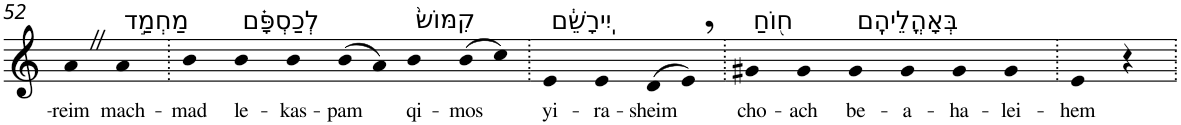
**kern	**text
*part1	*part1
*staff1	*staff1
*I"Piano	*
*I'Pno	*
!!LO:PB:g=z
*clefG2	*
*k[]	*
=52	=52
!	!LO:LY:b
4aZ	-reim
!LO:TX:a:t=מַחְמַ֣ד	!
!	!LO:LY:b
4a	mach-
=53.	=53.
!	!LO:LY:b
4b	-mad
!LO:TX:a:t=לְכַסְפָּ֗ם	!
!	!LO:LY:b
4b	le-
!	!LO:LY:b
4b	-kas-
!	!LO:LY:b
(>8b	-pam
8a)	.
!LO:TX:a:t=קִמּוֹשׂ֙	!
!	!LO:LY:b
4b	qi-
!	!LO:LY:b
(>8b	-mos
8cc)	.
=54.	=54.
!LO:TX:a:t=יִֽירָשֵׁ֔ם	!
!	!LO:LY:b
4e	yi-
!	!LO:LY:b
4e	-ra-
!	!LO:LY:b
(>8d	-sheim
8e,)	.
=55.	=55.
!LO:TX:a:t=ח֖וֹחַ	!
!	!LO:LY:b
4g#X	cho-
!	!LO:LY:b
4g#	-ach
!LO:TX:a:t=בְּאָהֳלֵיהֶֽם	!
!	!LO:LY:b
4g#	be-
!	!LO:LY:b
4g#	-a-
!	!LO:LY:b
4g#	-ha-
!	!LO:LY:b
4g#	-lei-
=56.	=56.
!	!LO:LY:b
4e	-hem
4r	.
=.	=.
*-	*-
